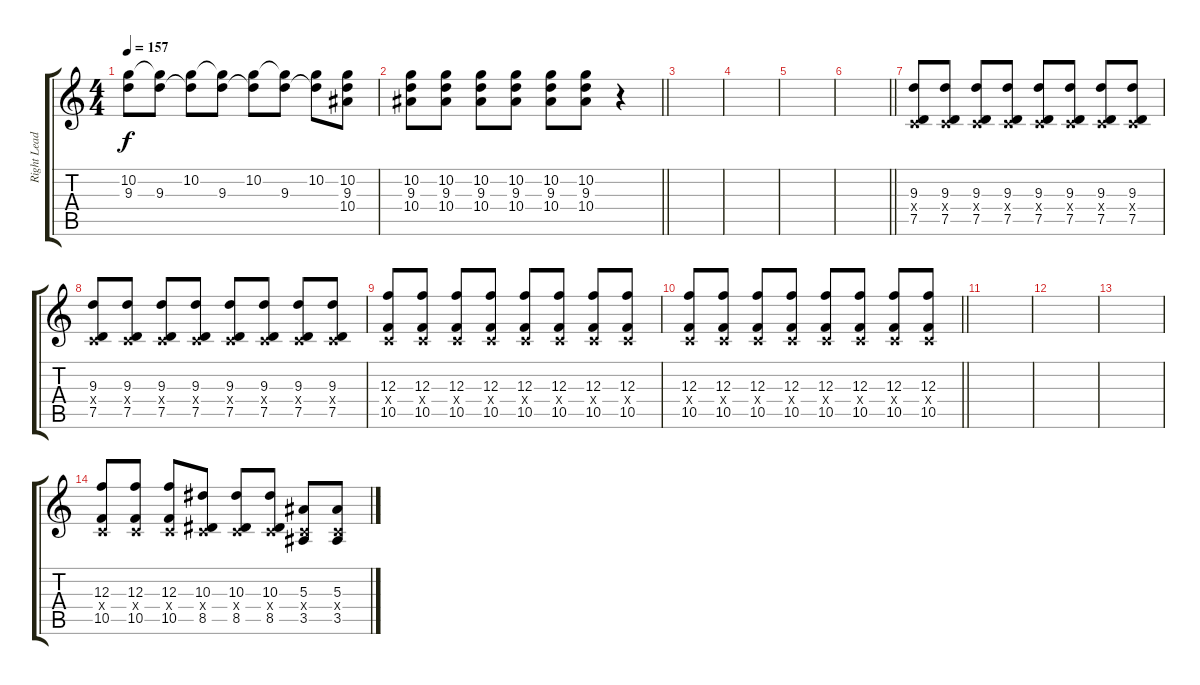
\track ("Right Lead 1" "Right Lead") {instrument distortionguitar}
\staff {score tabs}
\tuning (D4 A3 F3 C3 G2 C2) {hide}
\ts (4 4)
\tempo 157
\clef g2
\ks c
(10.2 9.3{t}).8{dy f} (10.2{t} 9.3).8 (10.2 9.3{t}).8 (10.2{t} 9.3).8 (10.2 9.3{t}).8 (10.2{t} 9.3).8 (10.2 9.3{t}).8 (10.2 9.3 10.4).8 |
\barLineRight lightlight
(10.2 9.3 10.4).8 (10.2 9.3 10.4).8 (10.2 9.3 10.4).8 (10.2 9.3 10.4).8 (10.2 9.3 10.4).8 (10.2 9.3 10.4).8 r.4 |
\section ("" "")
|
|
|
\barLineRight lightlight
|
\section ("" "")
(9.3 0.4{x} 7.5).8{volume 10} (9.3 0.4{x} 7.5).8 (9.3 0.4{x} 7.5).8 (9.3 0.4{x} 7.5).8 (9.3 0.4{x} 7.5).8 (9.3 0.4{x} 7.5).8 (9.3 0.4{x} 7.5).8 (9.3 0.4{x} 7.5).8 |
(9.3 0.4{x} 7.5).8 (9.3 0.4{x} 7.5).8 (9.3 0.4{x} 7.5).8 (9.3 0.4{x} 7.5).8 (9.3 0.4{x} 7.5).8 (9.3 0.4{x} 7.5).8 (9.3 0.4{x} 7.5).8 (9.3 0.4{x} 7.5).8 |
(12.3 0.4{x} 10.5).8 (12.3 0.4{x} 10.5).8 (12.3 0.4{x} 10.5).8 (12.3 0.4{x} 10.5).8 (12.3 0.4{x} 10.5).8 (12.3 0.4{x} 10.5).8 (12.3 0.4{x} 10.5).8 (12.3 0.4{x} 10.5).8 |
\barLineRight lightlight
(12.3 0.4{x} 10.5).8 (12.3 0.4{x} 10.5).8 (12.3 0.4{x} 10.5).8 (12.3 0.4{x} 10.5).8 (12.3 0.4{x} 10.5).8 (12.3 0.4{x} 10.5).8 (12.3 0.4{x} 10.5).8 (12.3 0.4{x} 10.5).8 |
\section ("" "")
|
|
|
(12.3 0.4{x} 10.5).8{volume 16} (12.3 0.4{x} 10.5).8 (12.3 0.4{x} 10.5).8 (10.3 0.4{x} 8.5).8 (10.3 0.4{x} 8.5).8 (10.3 0.4{x} 8.5).8 (5.3 0.4{x} 3.5).8 (5.3 0.4{x} 3.5).8
